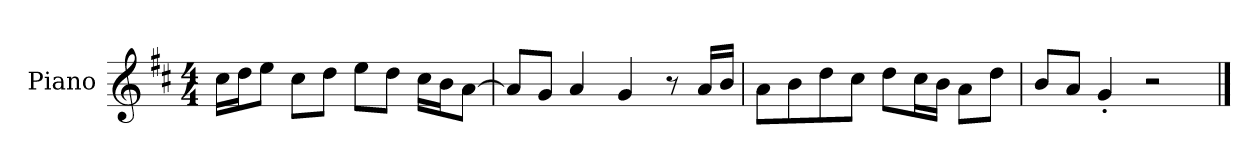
**kern
*part1
*staff1
*I"Piano
*I'P-no
*clefG2
*k[f#c#]
*M4/4
*MM90
=1
16cc#\LL
16dd\J
8ee\J
8cc#\L
8dd\J
8ee\L
8dd\J
16cc#\LL
16b\J
[8a\J
=2
8a/L]
8g/J
4a/
4g/
8r
16a/LL
16b/JJ
=3
8a\L
8b\
8dd\
8cc#\J
8dd\L
16cc#\L
16b\JJ
8a\L
8dd\J
=4
8b/L
8a/J
4g'/
2r
==
*-
